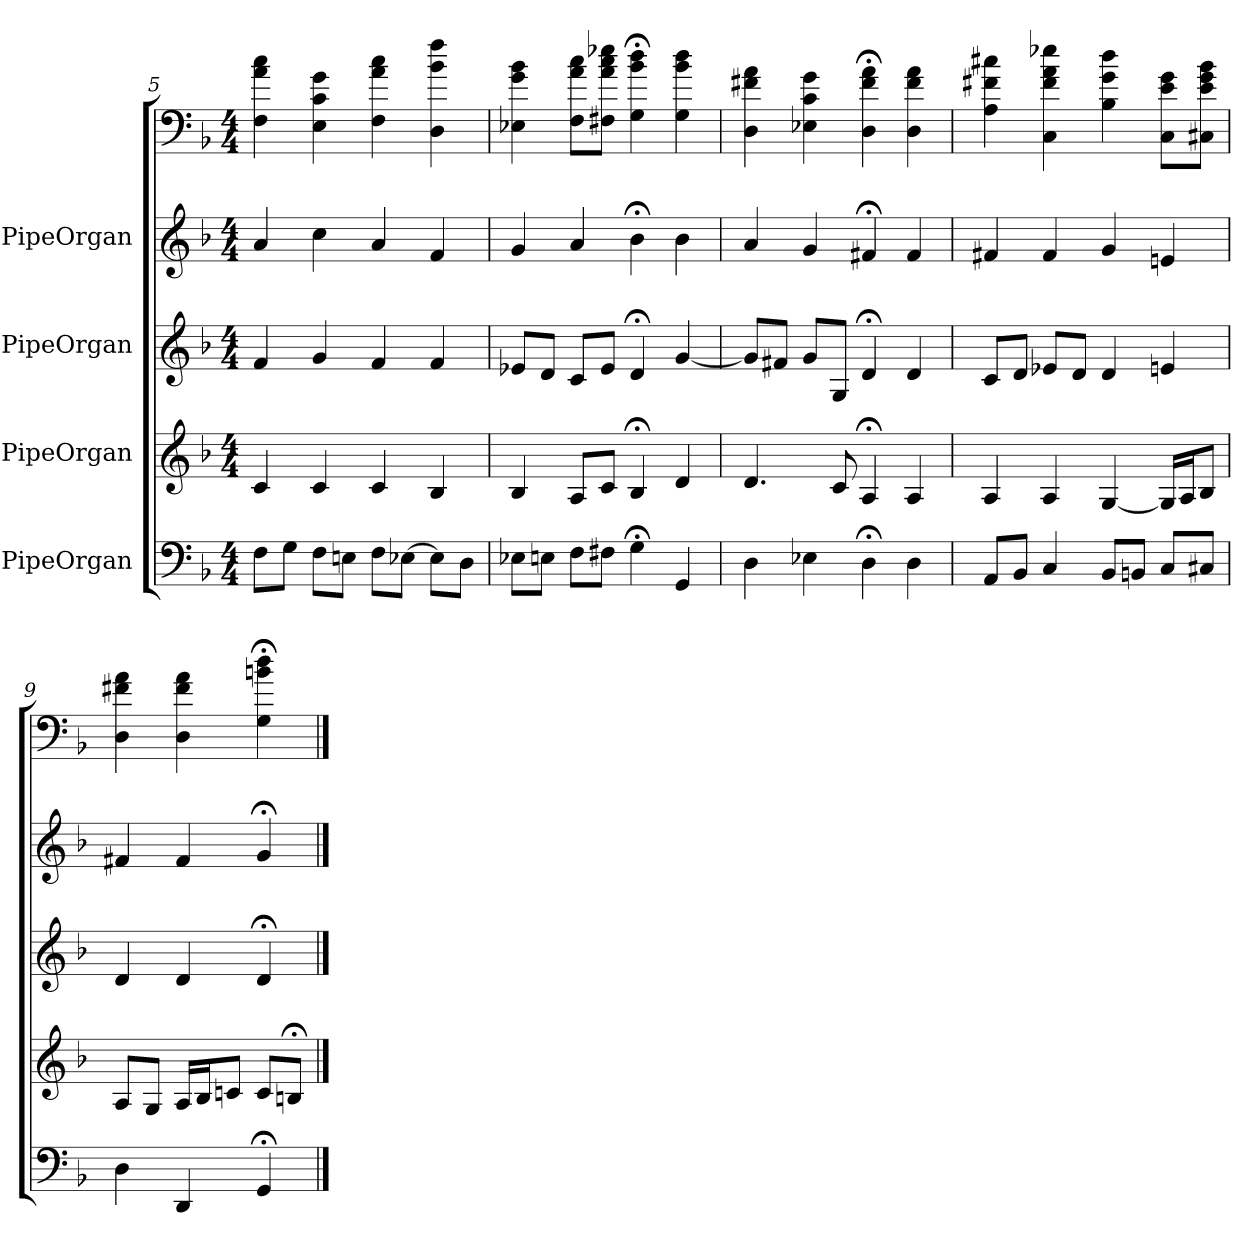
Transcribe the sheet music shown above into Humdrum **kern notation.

**kern	**kern	**kern	**kern	**kern
*part5	*part4	*part3	*part2	*part1
*staff5	*staff4	*staff3	*staff2	*staff1
*I"PipeOrgan	*I"PipeOrgan	*I"PipeOrgan	*I"PipeOrgan	*
*k[b-]	*k[b-]	*k[b-]	*k[b-]	*k[b-]
*M4/4	*M4/4	*M4/4	*M4/4	*M4/4
=5	=5	=5	=5	=5
8FL	4c	4f	4a	4F 4a 4cc
8GJ	.	.	.	.
8FL	4c	4g	4cc	4E 4c 4g
8EnJ	.	.	.	.
8FL	4c	4f	4a	4F 4a 4cc
[8E-XJ	.	.	.	.
8E-L]	4B-	4f	4f	4D 4b- 4ff
8DJ	.	.	.	.
=6	=6	=6	=6	=6
8E-XL	4B-	8e-XL	4g	4E-X 4g 4b-
8EnJ	.	8dJ	.	.
8FL	8AL	8cL	4a	8F 8a 8ccL
8F#XJ	8cJ	8e-J	.	8F#X 8a 8cc 8ee-XJ
4G;<	4B-;<	4d;<	4b-;<	4G;< 4b-;< 4dd;<
4GG	4d	[4g	4b-	4G 4b- 4dd
=7	=7	=7	=7	=7
4D	4.d	8gL]	4a	4D 4f#X 4a
.	.	8f#XJ	.	.
4E-X	.	8gL	4g	4E-X 4c 4g
.	8c	8GJ	.	.
4D;<	4A;<	4d;<	4f#X;<	4D;< 4f#;< 4a;<
4D	4A	4d	4f#	4D 4f# 4a
=8	=8	=8	=8	=8
8AAL	4A	8cL	4f#X	4A 4f#X 4cc#X
8BB-J	.	8dJ	.	.
4C	4A	8e-XL	4f#	4C 4f# 4a 4ee-X
.	.	8dJ	.	.
8BB-L	[4G	4d	4g	4B- 4g 4dd
8BBnJ	.	.	.	.
8CL	16GLL]	4en	4en	8C 8e 8gL
.	16AJ	.	.	.
8C#XJ	8B-J	.	.	8C#X 8e 8g 8b-J
=9	=9	=9	=9	=9
4D	8AL	4d	4f#X	4D 4f#X 4a
.	8GJ	.	.	.
4DD	16ALL	4d	4f#	4D 4f# 4a
.	16B-J	.	.	.
.	8cnJ	.	.	.
4GG;<	8cL	4d;<	4g;<	4G;< 4bn;< 4dd;<
.	8Bn;<J	.	.	.
==	==	==	==	==
*-	*-	*-	*-	*-
